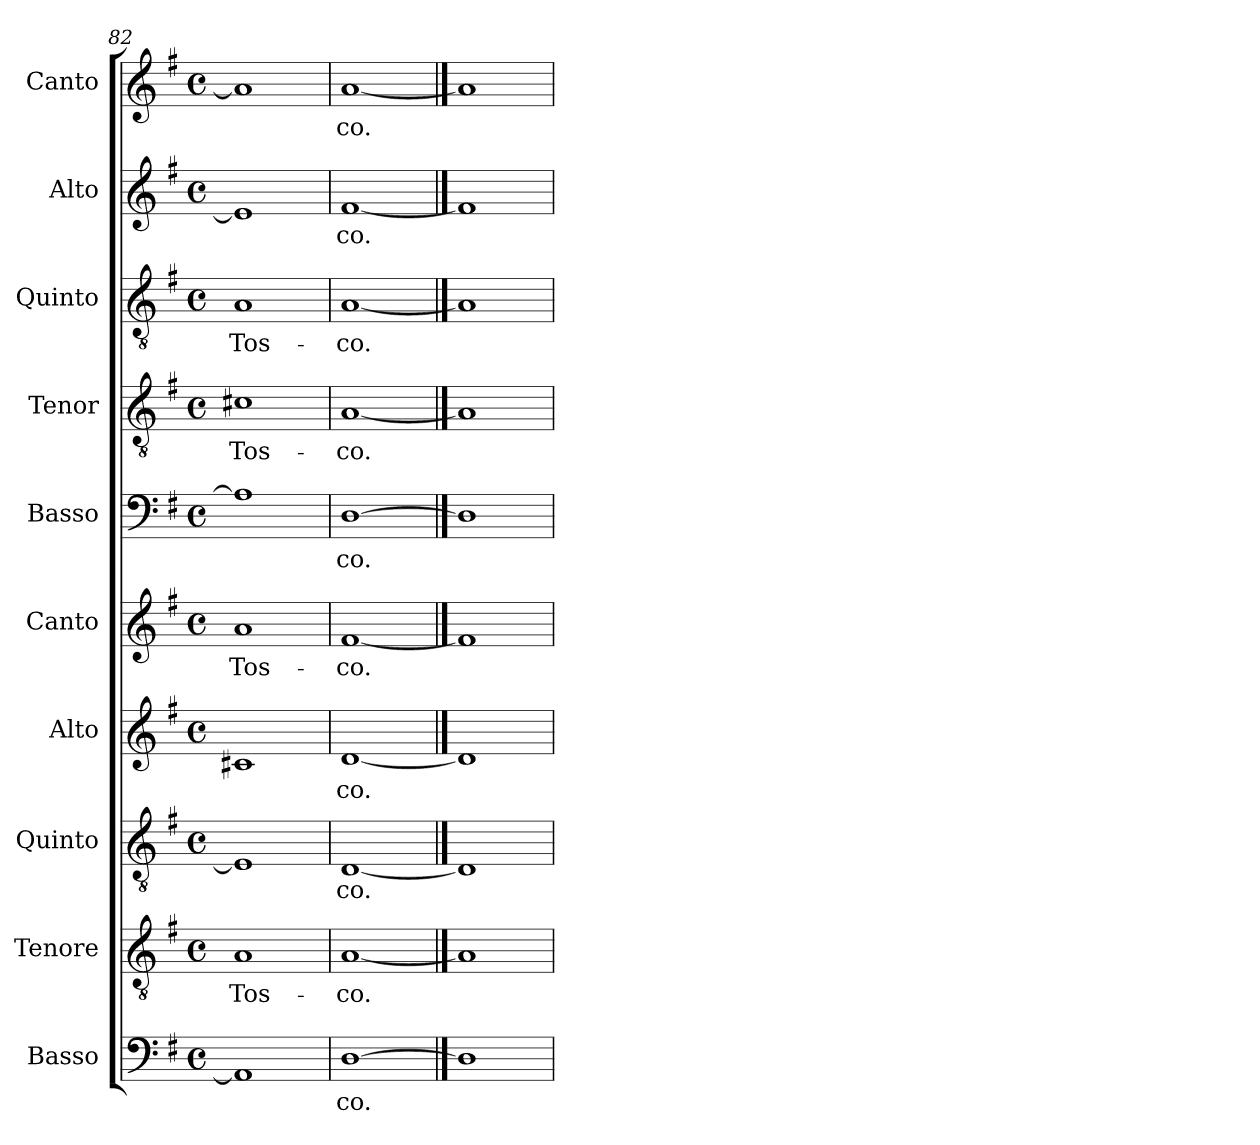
**kern	**text	**kern	**text	**kern	**text	**kern	**text	**kern	**text	**kern	**text	**kern	**text	**kern	**text	**kern	**text	**kern	**text
*part10	*part10	*part9	*part9	*part8	*part8	*part7	*part7	*part6	*part6	*part5	*part5	*part4	*part4	*part3	*part3	*part2	*part2	*part1	*part1
*staff10	*staff10	*staff9	*staff9	*staff8	*staff8	*staff7	*staff7	*staff6	*staff6	*staff5	*staff5	*staff4	*staff4	*staff3	*staff3	*staff2	*staff2	*staff1	*staff1
*I"Basso	*	*I"Tenore	*	*I"Quinto	*	*I"Alto	*	*I"Canto	*	*I"Basso	*	*I"Tenor	*	*I"Quinto	*	*I"Alto	*	*I"Canto	*
*I'B2	*	*I'T2	*	*I'Q2	*	*I'A2	*	*I'C2	*	*I'B1	*	*I'T1	*	*I'Q1	*	*I'A1	*	*I'C1	*
*clefF4	*	*clefGv2	*	*clefGv2	*	*clefG2	*	*clefG2	*	*clefF4	*	*clefGv2	*	*clefGv2	*	*clefG2	*	*clefG2	*
*k[f#]	*	*k[f#]	*	*k[f#]	*	*k[f#]	*	*k[f#]	*	*k[f#]	*	*k[f#]	*	*k[f#]	*	*k[f#]	*	*k[f#]	*
*G:	*	*G:	*	*G:	*	*G:	*	*G:	*	*G:	*	*G:	*	*G:	*	*G:	*	*G:	*
*M4/4	*	*M4/4	*	*M4/4	*	*M4/4	*	*M4/4	*	*M4/4	*	*M4/4	*	*M4/4	*	*M4/4	*	*M4/4	*
*met(c)	*	*met(c)	*	*met(c)	*	*met(c)	*	*met(c)	*	*met(c)	*	*met(c)	*	*met(c)	*	*met(c)	*	*met(c)	*
=82	=82	=82	=82	=82	=82	=82	=82	=82	=82	=82	=82	=82	=82	=82	=82	=82	=82	=82	=82
!	!	!	!LO:LY:b	!	!	!	!	!	!LO:LY:b	!	!	!	!LO:LY:b	!	!LO:LY:b	!	!	!	!
1AA]	.	1A	Tos-	1E]	.	1c#X	.	1a	Tos-	1A]	.	1c#X	Tos-	1A	Tos-	1e]	.	1a]	.
=83	=83	=83	=83	=83	=83	=83	=83	=83	=83	=83	=83	=83	=83	=83	=83	=83	=83	=83	=83
!	!LO:LY:b	!	!LO:LY:b	!	!LO:LY:b	!	!LO:LY:b	!	!LO:LY:b	!	!LO:LY:b	!	!LO:LY:b	!	!LO:LY:b	!	!LO:LY:b	!	!LO:LY:b
[1D	-co.	[1A	-co.	[1D	-co.	[1d	-co.	[1f#	-co.	[1D	-co.	[1A	-co.	[1A	-co.	[1f#	-co.	[1a	-co.
==84	==84	==84	==84	==84	==84	==84	==84	==84	==84	==84	==84	==84	==84	==84	==84	==84	==84	==84	==84
1D]	.	1A]	.	1D]	.	1d]	.	1f#]	.	1D]	.	1A]	.	1A]	.	1f#]	.	1a]	.
=	=	=	=	=	=	=	=	=	=	=	=	=	=	=	=	=	=	=	=
*-	*-	*-	*-	*-	*-	*-	*-	*-	*-	*-	*-	*-	*-	*-	*-	*-	*-	*-	*-
